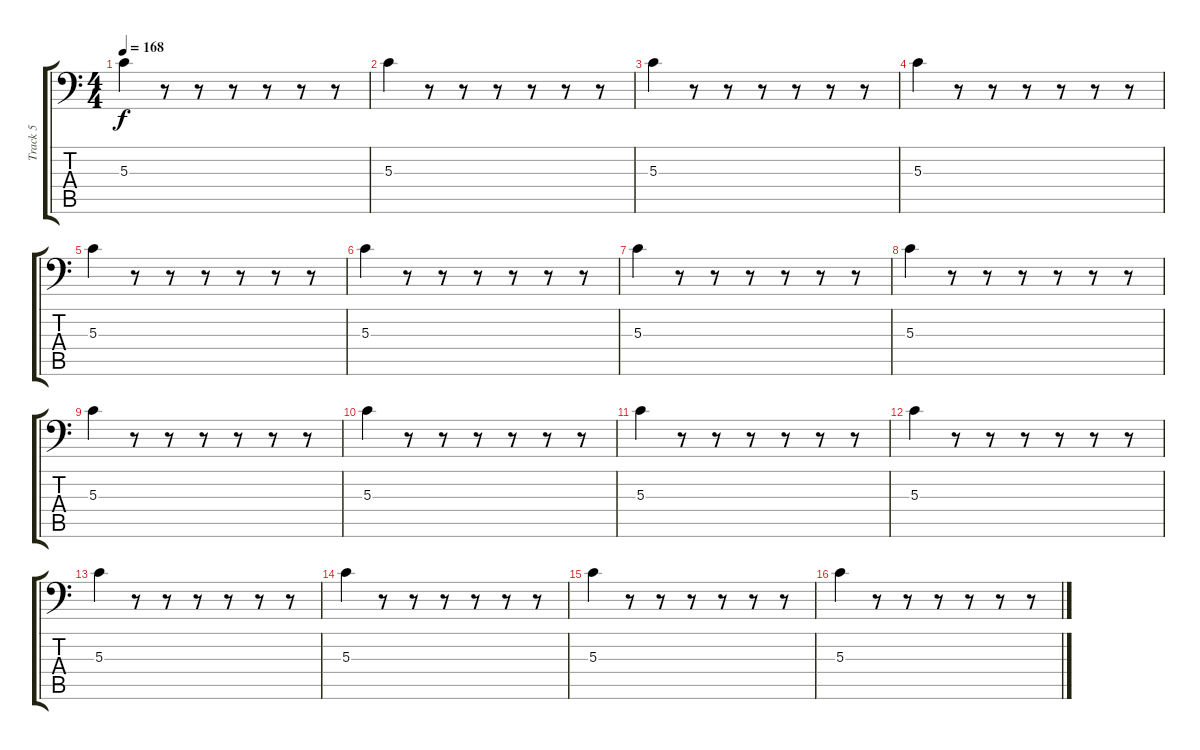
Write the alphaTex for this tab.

\track ("Track 5" "Track 5") {instrument electricbassfinger}
\staff {score tabs}
\tuning (E3 B2 G2 D2 A1 E1) {hide}
\ts (4 4)
\tempo 168
\clef f4
\ks c
5.3.4{dy f} r.8 r.8 r.8 r.8 r.8 r.8 |
5.3.4 r.8 r.8 r.8 r.8 r.8 r.8 |
5.3.4 r.8 r.8 r.8 r.8 r.8 r.8 |
5.3.4 r.8 r.8 r.8 r.8 r.8 r.8 |
5.3.4 r.8 r.8 r.8 r.8 r.8 r.8 |
5.3.4 r.8 r.8 r.8 r.8 r.8 r.8 |
5.3.4 r.8 r.8 r.8 r.8 r.8 r.8 |
5.3.4 r.8 r.8 r.8 r.8 r.8 r.8 |
5.3.4 r.8 r.8 r.8 r.8 r.8 r.8 |
5.3.4 r.8 r.8 r.8 r.8 r.8 r.8 |
5.3.4 r.8 r.8 r.8 r.8 r.8 r.8 |
5.3.4 r.8 r.8 r.8 r.8 r.8 r.8 |
5.3.4 r.8 r.8 r.8 r.8 r.8 r.8 |
5.3.4 r.8 r.8 r.8 r.8 r.8 r.8 |
5.3.4 r.8 r.8 r.8 r.8 r.8 r.8 |
5.3.4 r.8 r.8 r.8 r.8 r.8 r.8
